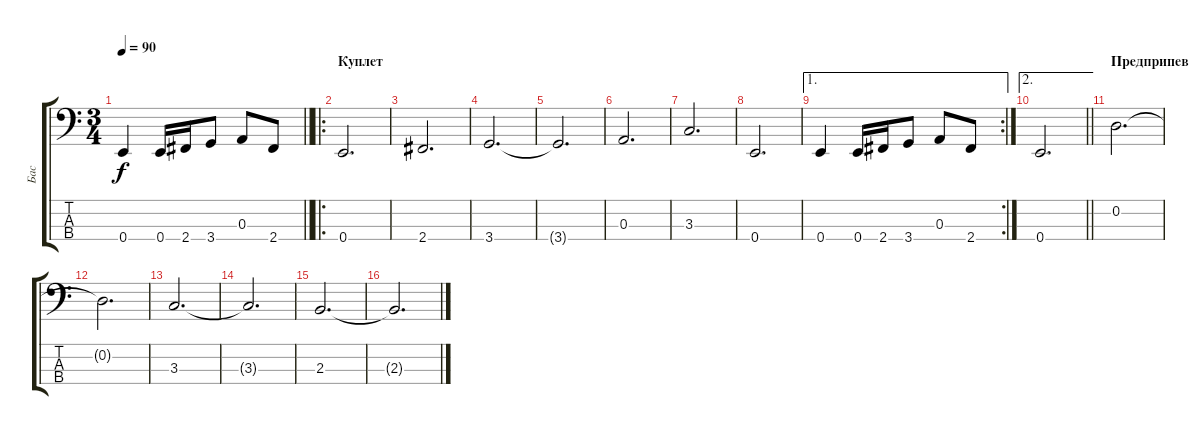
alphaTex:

\track ("Бас" "Бас") {instrument electricbassfinger}
\staff {score tabs}
\tuning (G2 D2 A1 E1) {hide}
\ts (3 4)
\tempo 90
\clef f4
\barLineRight lightlight
\ks c
0.4.4{dy f} 0.4.16 2.4.16 3.4.8 0.3.8 2.4.8 |
\ro
\section ("" "Куплет")
0.4.2{d} |
2.4.2{d} |
3.4.2{d} |
3.4{t}.2{d} |
0.3.2{d} |
3.3.2{d} |
0.4.2{d} |
\ae 1
\rc 2
0.4.4 0.4.16 2.4.16 3.4.8 0.3.8 2.4.8 |
\ae 2
\barLineRight lightlight
0.4.2{d} |
\section ("" "Предприпев")
0.2.2{d} |
0.2{t}.2{d} |
3.3.2{d} |
3.3{t}.2{d} |
2.3.2{d} |
2.3{t}.2{d}
